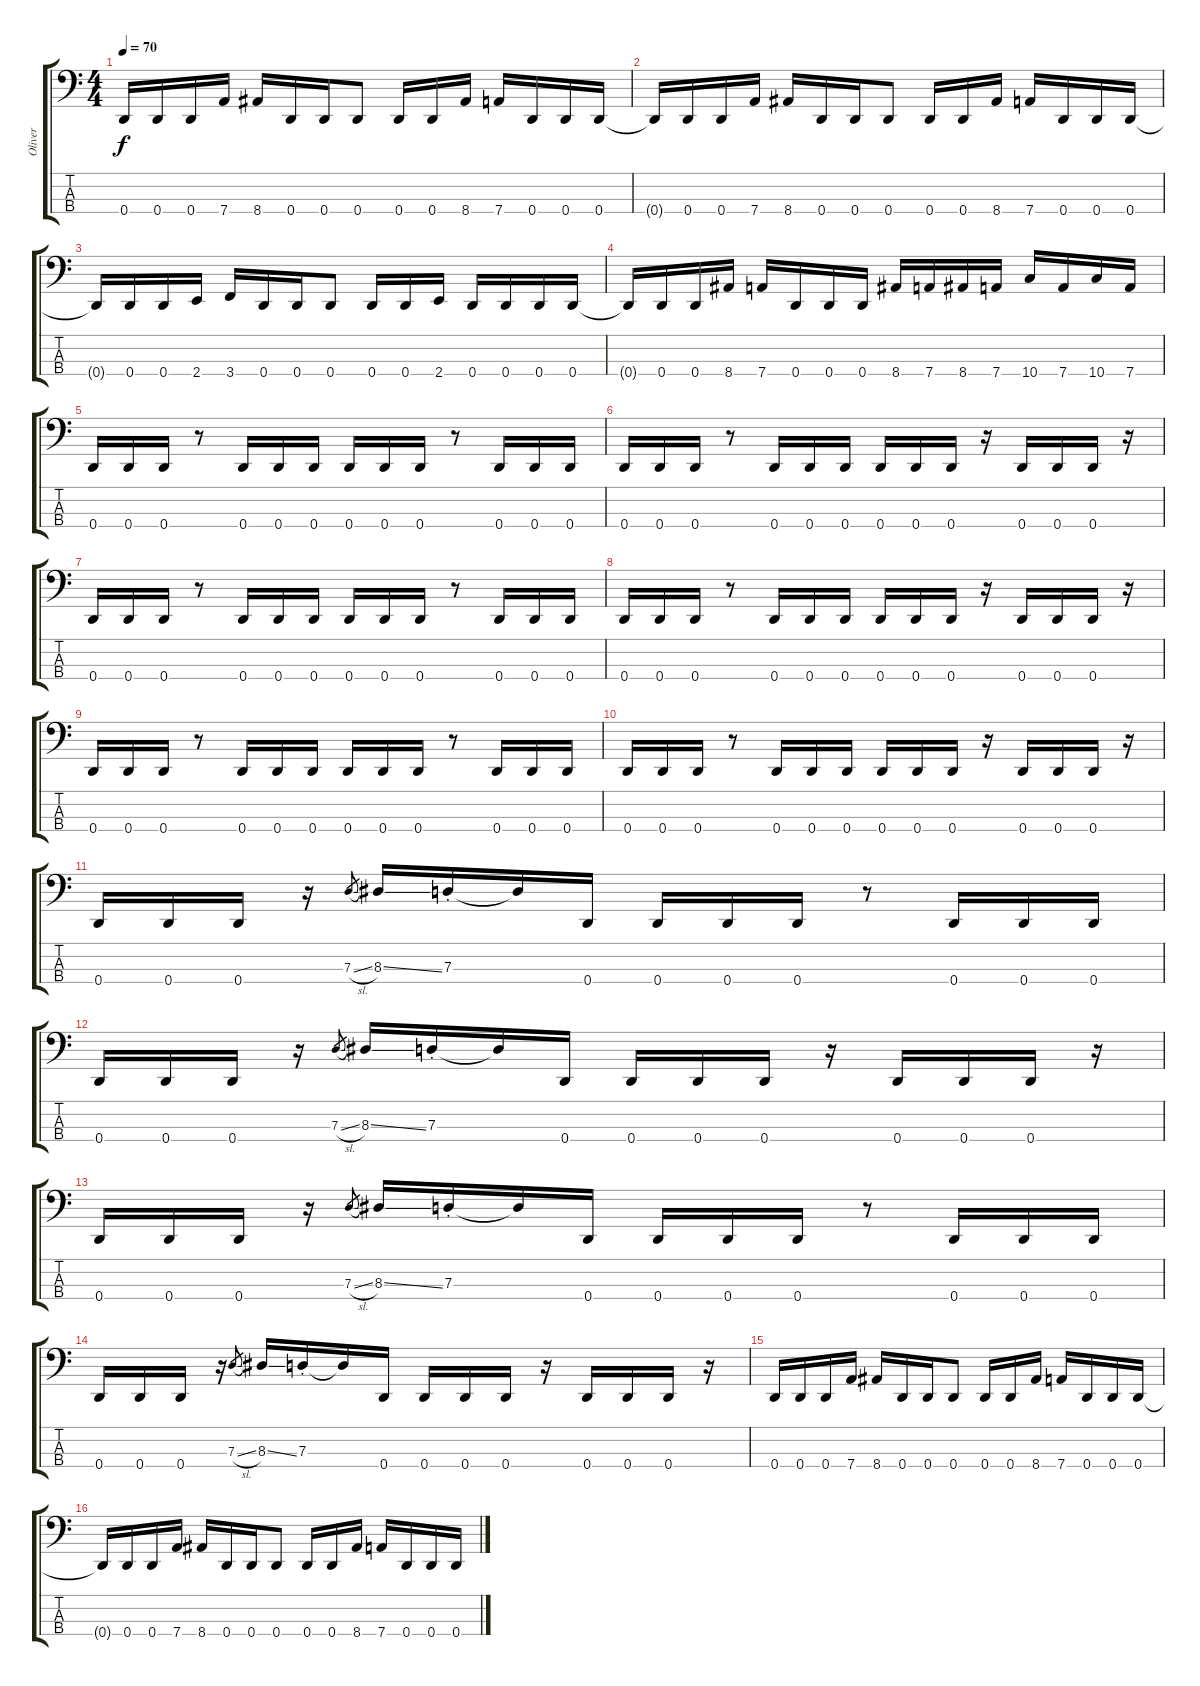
\track ("Oliver" "Oliver") {instrument electricbassfinger}
\staff {score tabs}
\tuning (F2 C2 G1 D1) {hide}
\ts (4 4)
\tempo 70
\clef f4
\ks c
0.4.16{dy f} 0.4.16 0.4.16 7.4.16 8.4.16 0.4.16 0.4.16 0.4.8 0.4.16 0.4.16 8.4.16 7.4.16 0.4.16 0.4.16 0.4.16 |
0.4{t}.16 0.4.16 0.4.16 7.4.16 8.4.16 0.4.16 0.4.16 0.4.8 0.4.16 0.4.16 8.4.16 7.4.16 0.4.16 0.4.16 0.4.16 |
0.4{t}.16 0.4.16 0.4.16 2.4.16 3.4.16 0.4.16 0.4.16 0.4.8 0.4.16 0.4.16 2.4.16 0.4.16 0.4.16 0.4.16 0.4.16 |
0.4{t}.16 0.4.16 0.4.16 8.4.16 7.4.16 0.4.16 0.4.16 0.4.16 8.4.16 7.4.16 8.4.16 7.4.16 10.4.16 7.4.16 10.4.16 7.4.16 |
0.4.16 0.4.16 0.4.16 r.8 0.4.16 0.4.16 0.4.16 0.4.16 0.4.16 0.4.16 r.8 0.4.16 0.4.16 0.4.16 |
0.4.16 0.4.16 0.4.16 r.8 0.4.16 0.4.16 0.4.16 0.4.16 0.4.16 0.4.16 r.16 0.4.16 0.4.16 0.4.16 r.16 |
0.4.16 0.4.16 0.4.16 r.8 0.4.16 0.4.16 0.4.16 0.4.16 0.4.16 0.4.16 r.8 0.4.16 0.4.16 0.4.16 |
0.4.16 0.4.16 0.4.16 r.8 0.4.16 0.4.16 0.4.16 0.4.16 0.4.16 0.4.16 r.16 0.4.16 0.4.16 0.4.16 r.16 |
0.4.16 0.4.16 0.4.16 r.8 0.4.16 0.4.16 0.4.16 0.4.16 0.4.16 0.4.16 r.8 0.4.16 0.4.16 0.4.16 |
0.4.16 0.4.16 0.4.16 r.8 0.4.16 0.4.16 0.4.16 0.4.16 0.4.16 0.4.16 r.16 0.4.16 0.4.16 0.4.16 r.16 |
0.4.16 0.4.16 0.4.16 r.16 7.3{sl}.8{gr} 8.3{ss}.16 7.3{st}.16 7.3{t}.16 0.4.16 0.4.16 0.4.16 0.4.16 r.8 0.4.16 0.4.16 0.4.16 |
0.4.16 0.4.16 0.4.16 r.16 7.3{sl}.8{gr} 8.3{ss}.16 7.3{st}.16 7.3{t}.16 0.4.16 0.4.16 0.4.16 0.4.16 r.16 0.4.16 0.4.16 0.4.16 r.16 |
0.4.16 0.4.16 0.4.16 r.16 7.3{sl}.8{gr} 8.3{ss}.16 7.3{st}.16 7.3{t}.16 0.4.16 0.4.16 0.4.16 0.4.16 r.8 0.4.16 0.4.16 0.4.16 |
0.4.16 0.4.16 0.4.16 r.16 7.3{sl}.8{gr} 8.3{ss}.16 7.3{st}.16 7.3{t}.16 0.4.16 0.4.16 0.4.16 0.4.16 r.16 0.4.16 0.4.16 0.4.16 r.16 |
0.4.16 0.4.16 0.4.16 7.4.16 8.4.16 0.4.16 0.4.16 0.4.8 0.4.16 0.4.16 8.4.16 7.4.16 0.4.16 0.4.16 0.4.16 |
0.4{t}.16 0.4.16 0.4.16 7.4.16 8.4.16 0.4.16 0.4.16 0.4.8 0.4.16 0.4.16 8.4.16 7.4.16 0.4.16 0.4.16 0.4.16
